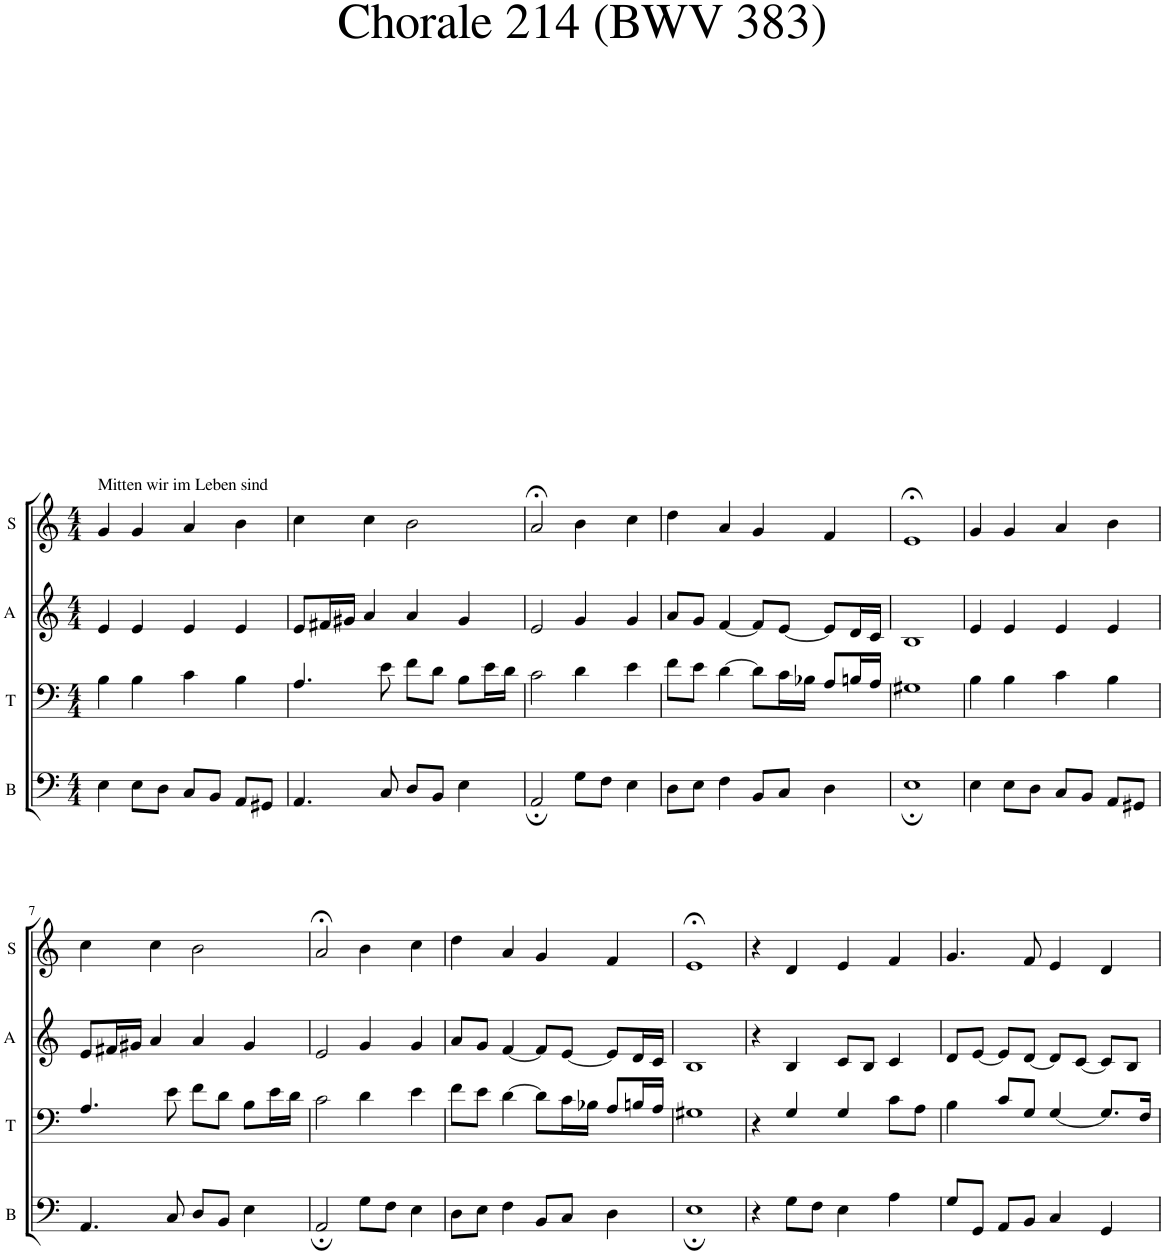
**kern	**kern	**kern	**kern
*part4	*part3	*part2	*part1
*staff4	*staff3	*staff2	*staff1
*I"B	*I"T	*I"A	*I"S
*I'B	*I'T	*I'A	*I'S
*clefF4	*clefF4	*clefG2	*clefG2
*k[]	*k[]	*k[]	*k[]
*M4/4	*M4/4	*M4/4	*M4/4
=1	=1	=1	=1
!	!	!	!LO:TX:a:t=Mitten wir im Leben sind
4E\	4B\	4e/	4g/
8E\L	4B\	4e/	4g/
8D\J	.	.	.
8C/L	4c\	4e/	4a/
8BB/J	.	.	.
8AA/L	4B\	4e/	4b\
8GG#X/J	.	.	.
=2	=2	=2	=2
4.AA/	4.A/	8e/L	4cc\
.	.	16f#X/L	.
.	.	16g#X/JJ	.
.	.	4a/	4cc\
8C/	8e\	.	.
8D/L	8f\L	4a/	2b\
8BB/J	8d\J	.	.
4E\	8B\L	4g#/	.
.	16e\L	.	.
.	16d\JJ	.	.
=3	=3	=3	=3
2AA;/	2c\	2e/	2a;</
8G\L	4d\	4g/	4b\
8F\J	.	.	.
4E\	4e\	4g/	4cc\
=4	=4	=4	=4
8D\L	8f\L	8a/L	4dd\
8E\J	8e\J	8g/J	.
4F\	[4d\	[4f/	4a/
8BB/L	8d\L]	8f/L]	4g/
8C/J	16c\L	[8e/J	.
.	16B-X\JJ	.	.
4D\	8A/L	8e/L]	4f/
.	16Bn/L	16d/L	.
.	16A/JJ	16c/JJ	.
=5	=5	=5	=5
1E;	1G#X	1B	1e;<
=6	=6	=6	=6
4E\	4B\	4e/	4g/
8E\L	4B\	4e/	4g/
8D\J	.	.	.
8C/L	4c\	4e/	4a/
8BB/J	.	.	.
8AA/L	4B\	4e/	4b\
8GG#X/J	.	.	.
!!LO:LB:g=z
=7	=7	=7	=7
4.AA/	4.A/	8e/L	4cc\
.	.	16f#X/L	.
.	.	16g#X/JJ	.
.	.	4a/	4cc\
8C/	8e\	.	.
8D/L	8f\L	4a/	2b\
8BB/J	8d\J	.	.
4E\	8B\L	4g#/	.
.	16e\L	.	.
.	16d\JJ	.	.
=8	=8	=8	=8
2AA;/	2c\	2e/	2a;</
8G\L	4d\	4g/	4b\
8F\J	.	.	.
4E\	4e\	4g/	4cc\
=9	=9	=9	=9
8D\L	8f\L	8a/L	4dd\
8E\J	8e\J	8g/J	.
4F\	[4d\	[4f/	4a/
8BB/L	8d\L]	8f/L]	4g/
8C/J	16c\L	[8e/J	.
.	16B-X\JJ	.	.
4D\	8A/L	8e/L]	4f/
.	16Bn/L	16d/L	.
.	16A/JJ	16c/JJ	.
=10	=10	=10	=10
1E;	1G#X	1B	1e;<
=11	=11	=11	=11
4r	4r	4r	4r
8G\L	4G/	4B/	4d/
8F\J	.	.	.
4E\	4G/	8c/L	4e/
.	.	8B/J	.
4A\	8c\L	4c/	4f/
.	8A\J	.	.
=12	=12	=12	=12
8G/L	4B\	8d/L	4.g/
8GG/J	.	[8e/J	.
8AA/L	8c/L	8e/L]	.
8BB/J	8G/J	[8d/J	8f/
4C/	[4G/	8d/L]	4e/
.	.	[8c/J	.
4GG/	8.G/L]	8c/L]	4d/
.	.	8B/J	.
.	16F/Jk	.	.
=	=	=	=
*-	*-	*-	*-
